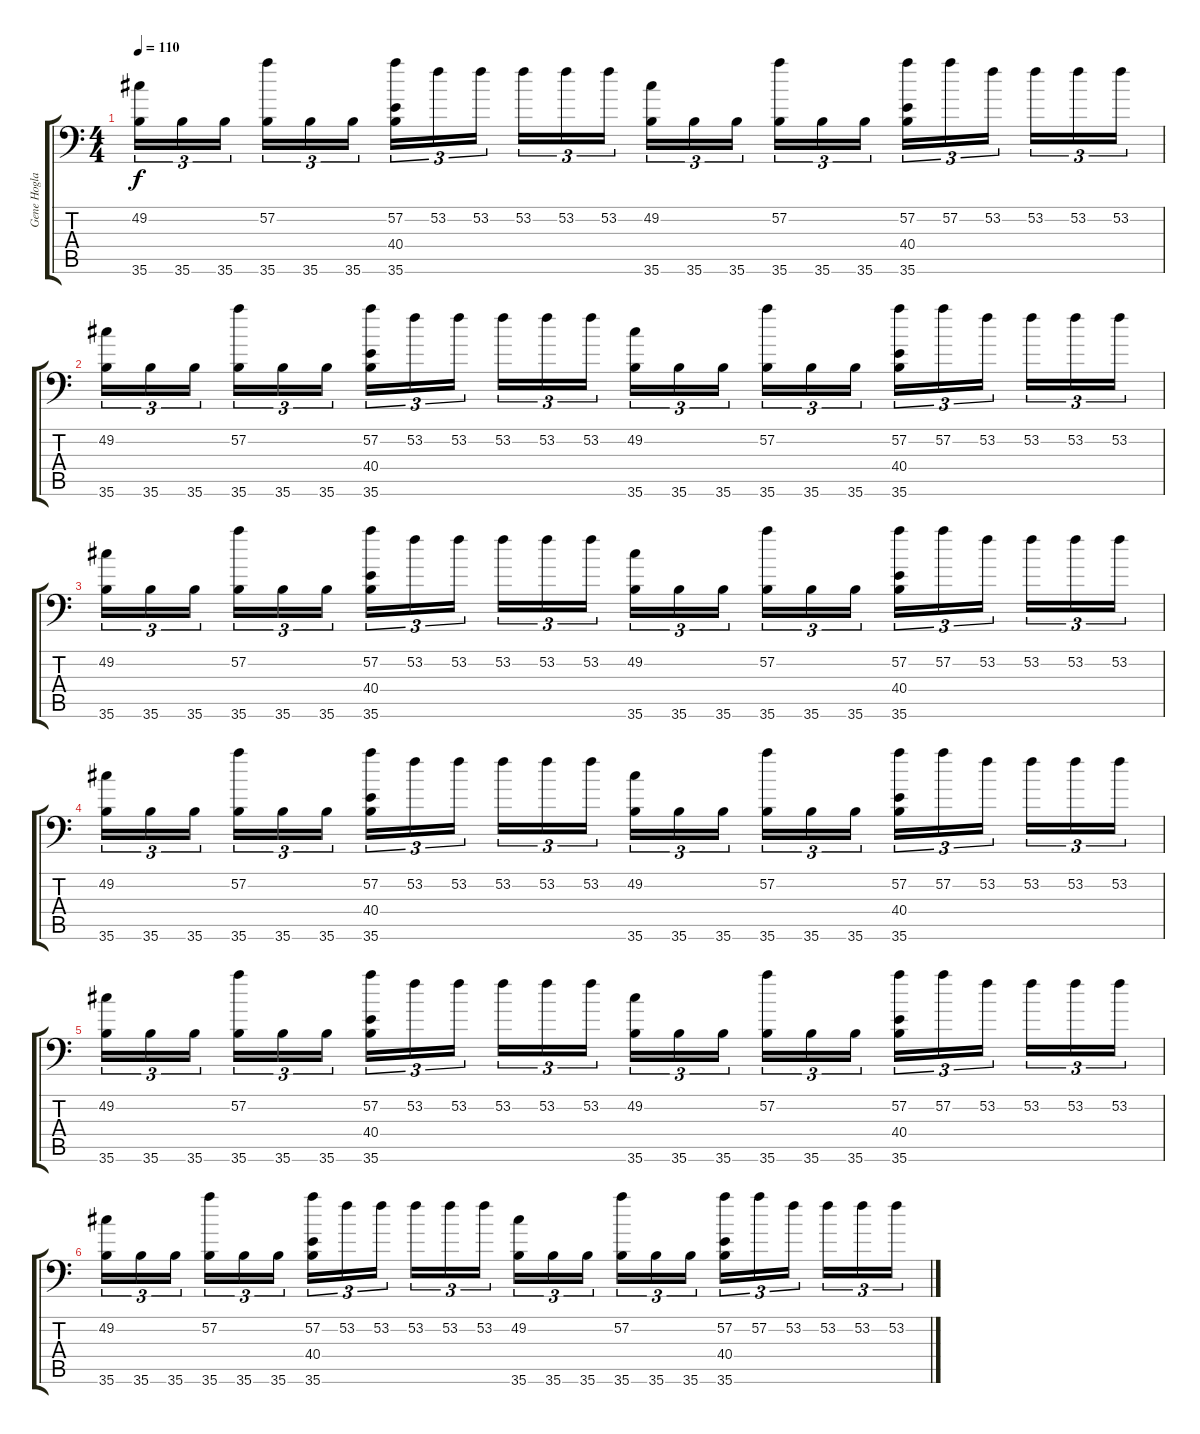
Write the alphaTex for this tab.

\track ("Gene Hoglan" "Gene Hogla") {instrument acousticgrandpiano}
\staff {score tabs}
\tuning (C-1 C-1 C-1 C-1 C-1 C-1) {hide}
\ts (4 4)
\tempo 110
\clef f4
\ks c
(49.2 35.6).16{tu (3 2) dy f} 35.6.16{tu (3 2)} 35.6.16{tu (3 2)} (57.2 35.6).16{tu (3 2)} 35.6.16{tu (3 2)} 35.6.16{tu (3 2)} (57.2 40.4 35.6).16{tu (3 2)} 53.2.16{tu (3 2)} 53.2.16{tu (3 2)} 53.2.16{tu (3 2)} 53.2.16{tu (3 2)} 53.2.16{tu (3 2)} (49.2 35.6).16{tu (3 2)} 35.6.16{tu (3 2)} 35.6.16{tu (3 2)} (57.2 35.6).16{tu (3 2)} 35.6.16{tu (3 2)} 35.6.16{tu (3 2)} (57.2 40.4 35.6).16{tu (3 2)} 57.2.16{tu (3 2)} 53.2.16{tu (3 2)} 53.2.16{tu (3 2)} 53.2.16{tu (3 2)} 53.2.16{tu (3 2)} |
(49.2 35.6).16{tu (3 2)} 35.6.16{tu (3 2)} 35.6.16{tu (3 2)} (57.2 35.6).16{tu (3 2)} 35.6.16{tu (3 2)} 35.6.16{tu (3 2)} (57.2 40.4 35.6).16{tu (3 2)} 53.2.16{tu (3 2)} 53.2.16{tu (3 2)} 53.2.16{tu (3 2)} 53.2.16{tu (3 2)} 53.2.16{tu (3 2)} (49.2 35.6).16{tu (3 2)} 35.6.16{tu (3 2)} 35.6.16{tu (3 2)} (57.2 35.6).16{tu (3 2)} 35.6.16{tu (3 2)} 35.6.16{tu (3 2)} (57.2 40.4 35.6).16{tu (3 2)} 57.2.16{tu (3 2)} 53.2.16{tu (3 2)} 53.2.16{tu (3 2)} 53.2.16{tu (3 2)} 53.2.16{tu (3 2)} |
(49.2 35.6).16{tu (3 2)} 35.6.16{tu (3 2)} 35.6.16{tu (3 2)} (57.2 35.6).16{tu (3 2)} 35.6.16{tu (3 2)} 35.6.16{tu (3 2)} (57.2 40.4 35.6).16{tu (3 2)} 53.2.16{tu (3 2)} 53.2.16{tu (3 2)} 53.2.16{tu (3 2)} 53.2.16{tu (3 2)} 53.2.16{tu (3 2)} (49.2 35.6).16{tu (3 2)} 35.6.16{tu (3 2)} 35.6.16{tu (3 2)} (57.2 35.6).16{tu (3 2)} 35.6.16{tu (3 2)} 35.6.16{tu (3 2)} (57.2 40.4 35.6).16{tu (3 2)} 57.2.16{tu (3 2)} 53.2.16{tu (3 2)} 53.2.16{tu (3 2)} 53.2.16{tu (3 2)} 53.2.16{tu (3 2)} |
(49.2 35.6).16{tu (3 2)} 35.6.16{tu (3 2)} 35.6.16{tu (3 2)} (57.2 35.6).16{tu (3 2)} 35.6.16{tu (3 2)} 35.6.16{tu (3 2)} (57.2 40.4 35.6).16{tu (3 2)} 53.2.16{tu (3 2)} 53.2.16{tu (3 2)} 53.2.16{tu (3 2)} 53.2.16{tu (3 2)} 53.2.16{tu (3 2)} (49.2 35.6).16{tu (3 2)} 35.6.16{tu (3 2)} 35.6.16{tu (3 2)} (57.2 35.6).16{tu (3 2)} 35.6.16{tu (3 2)} 35.6.16{tu (3 2)} (57.2 40.4 35.6).16{tu (3 2)} 57.2.16{tu (3 2)} 53.2.16{tu (3 2)} 53.2.16{tu (3 2)} 53.2.16{tu (3 2)} 53.2.16{tu (3 2)} |
(49.2 35.6).16{tu (3 2)} 35.6.16{tu (3 2)} 35.6.16{tu (3 2)} (57.2 35.6).16{tu (3 2)} 35.6.16{tu (3 2)} 35.6.16{tu (3 2)} (57.2 40.4 35.6).16{tu (3 2)} 53.2.16{tu (3 2)} 53.2.16{tu (3 2)} 53.2.16{tu (3 2)} 53.2.16{tu (3 2)} 53.2.16{tu (3 2)} (49.2 35.6).16{tu (3 2)} 35.6.16{tu (3 2)} 35.6.16{tu (3 2)} (57.2 35.6).16{tu (3 2)} 35.6.16{tu (3 2)} 35.6.16{tu (3 2)} (57.2 40.4 35.6).16{tu (3 2)} 57.2.16{tu (3 2)} 53.2.16{tu (3 2)} 53.2.16{tu (3 2)} 53.2.16{tu (3 2)} 53.2.16{tu (3 2)} |
(49.2 35.6).16{tu (3 2)} 35.6.16{tu (3 2)} 35.6.16{tu (3 2)} (57.2 35.6).16{tu (3 2)} 35.6.16{tu (3 2)} 35.6.16{tu (3 2)} (57.2 40.4 35.6).16{tu (3 2)} 53.2.16{tu (3 2)} 53.2.16{tu (3 2)} 53.2.16{tu (3 2)} 53.2.16{tu (3 2)} 53.2.16{tu (3 2)} (49.2 35.6).16{tu (3 2)} 35.6.16{tu (3 2)} 35.6.16{tu (3 2)} (57.2 35.6).16{tu (3 2)} 35.6.16{tu (3 2)} 35.6.16{tu (3 2)} (57.2 40.4 35.6).16{tu (3 2)} 57.2.16{tu (3 2)} 53.2.16{tu (3 2)} 53.2.16{tu (3 2)} 53.2.16{tu (3 2)} 53.2.16{tu (3 2)}
